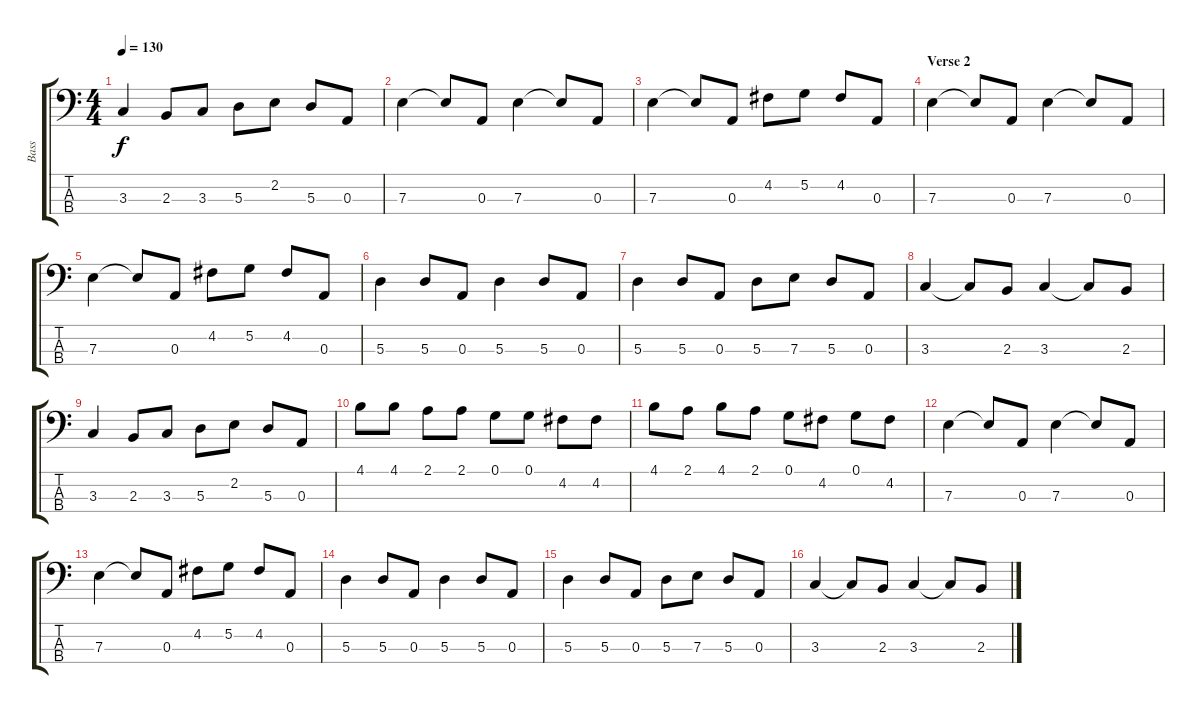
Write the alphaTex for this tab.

\track ("Bass" "Bass") {instrument electricbassfinger}
\staff {score tabs}
\tuning (G2 D2 A1 E1) {hide}
\ts (4 4)
\tempo 130
\clef f4
\ks c
3.3.4{dy f} 2.3.8 3.3.8 5.3.8 2.2.8 5.3.8 0.3.8 |
7.3.4 7.3{t}.8 0.3.8 7.3.4 7.3{t}.8 0.3.8 |
7.3.4 7.3{t}.8 0.3.8 4.2.8 5.2.8 4.2.8 0.3.8 |
\section ("" "Verse 2")
7.3.4 7.3{t}.8 0.3.8 7.3.4 7.3{t}.8 0.3.8 |
7.3.4 7.3{t}.8 0.3.8 4.2.8 5.2.8 4.2.8 0.3.8 |
5.3.4 5.3.8 0.3.8 5.3.4 5.3.8 0.3.8 |
5.3.4 5.3.8 0.3.8 5.3.8 7.3.8 5.3.8 0.3.8 |
3.3.4 3.3{t}.8 2.3.8 3.3.4 3.3{t}.8 2.3.8 |
3.3.4 2.3.8 3.3.8 5.3.8 2.2.8 5.3.8 0.3.8 |
4.1.8 4.1.8 2.1.8 2.1.8 0.1.8 0.1.8 4.2.8 4.2.8 |
4.1.8 2.1.8 4.1.8 2.1.8 0.1.8 4.2.8 0.1.8 4.2.8 |
7.3.4 7.3{t}.8 0.3.8 7.3.4 7.3{t}.8 0.3.8 |
7.3.4 7.3{t}.8 0.3.8 4.2.8 5.2.8 4.2.8 0.3.8 |
5.3.4 5.3.8 0.3.8 5.3.4 5.3.8 0.3.8 |
5.3.4 5.3.8 0.3.8 5.3.8 7.3.8 5.3.8 0.3.8 |
3.3.4 3.3{t}.8 2.3.8 3.3.4 3.3{t}.8 2.3.8
